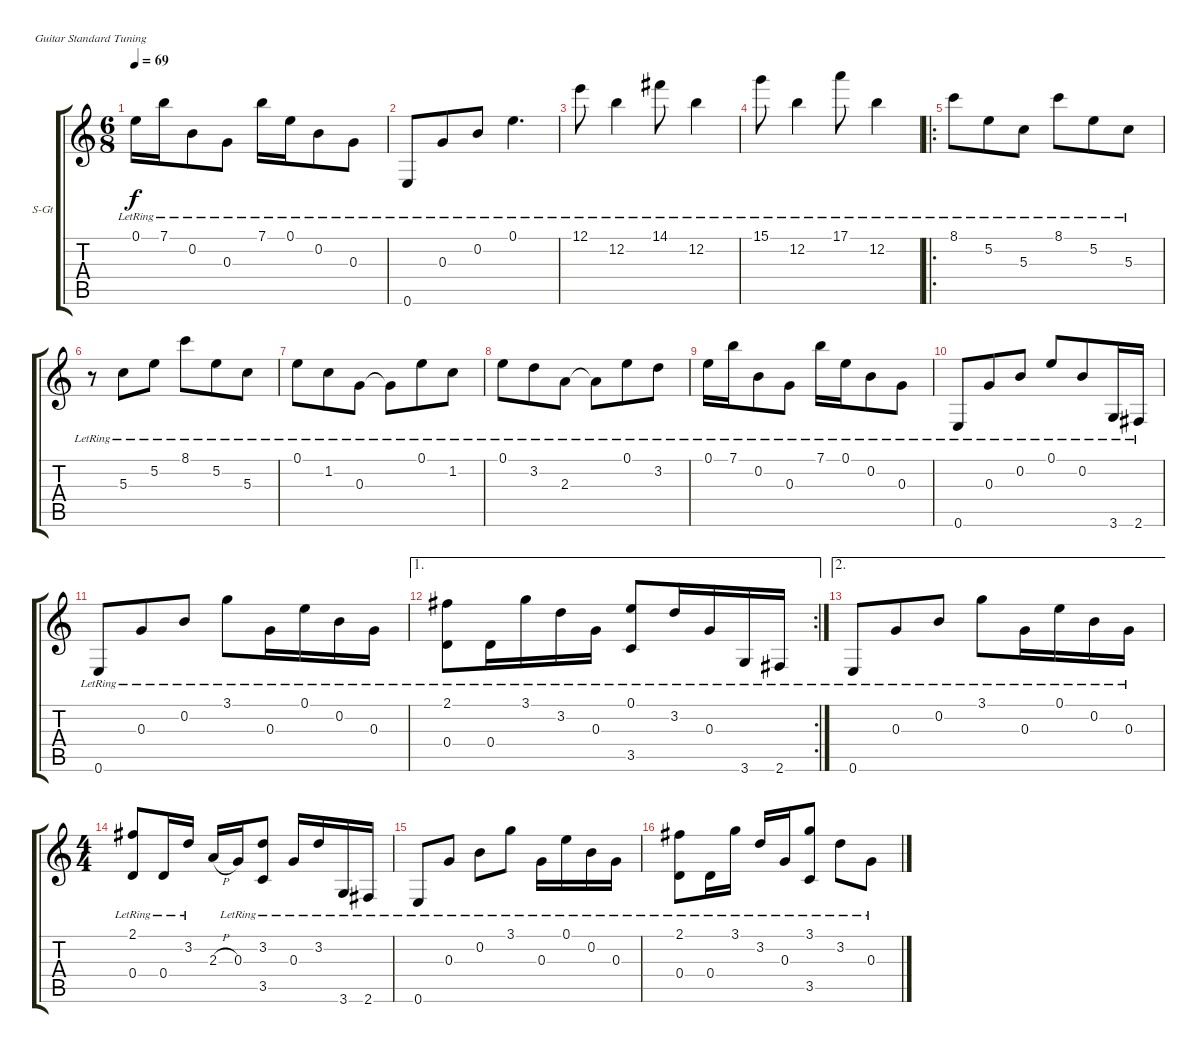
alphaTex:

\bracketExtendMode groupsimilarinstruments
\firstSystemTrackNameOrientation horizontal
\otherSystemsTrackNameOrientation horizontal
\track ("Guitar 1" "S-Gt") {instrument acousticguitarsteel}
\staff {score tabs}
\tuning (E4 B3 G3 D3 A2 E2)
\ts (6 8)
\tempo 69
\clef g2
\ks c
0.1{lr}.16{dy f} 7.1{lr}.16 0.2{lr}.8 0.3{lr}.8 7.1{lr}.16 0.1{lr}.16 0.2{lr}.8 0.3{lr}.8 |
0.6{lr}.8 0.3{lr}.8 0.2{lr}.8 0.1{lr}.4{d} |
12.1{lr}.8 12.2{lr}.4 14.1{lr}.8 12.2{lr}.4 |
15.1{lr}.8 12.2{lr}.4 17.1{lr}.8 12.2{lr}.4 |
\ro
8.1{lr}.8 5.2{lr}.8 5.3{lr}.8 8.1{lr}.8 5.2{lr}.8 5.3{lr}.8 |
r.8 5.3{lr}.8 5.2{lr}.8 8.1{lr}.8 5.2{lr}.8 5.3{lr}.8 |
0.1{lr}.8 1.2{lr}.8 0.3{lr}.8 0.3{lr t}.8 0.1{lr}.8 1.2{lr}.8 |
0.1{lr}.8 3.2{lr}.8 2.3{lr}.8 2.3{lr t}.8 0.1{lr}.8 3.2{lr}.8 |
0.1{lr}.16 7.1{lr}.16 0.2{lr}.8 0.3{lr}.8 7.1{lr}.16 0.1{lr}.16 0.2{lr}.8 0.3{lr}.8 |
0.6{lr}.8 0.3{lr}.8 0.2{lr}.8 0.1{lr}.8 0.2{lr}.8 3.6{lr}.16 2.6{lr}.16 |
0.6{lr}.8 0.3{lr}.8 0.2{lr}.8 3.1{lr}.8 0.3{lr}.16 0.1{lr}.16 0.2{lr}.16 0.3{lr}.16 |
\ae 1
\rc 2
(2.1{lr} 0.4{lr}).8 0.4{lr}.16 3.1{lr}.16 3.2{lr}.16 0.3{lr}.16 (0.1{lr} 3.5{lr}).8 3.2{lr}.16 0.3{lr}.16 3.6{lr}.16 2.6{lr}.16 |
\ae 2
0.6{lr}.8 0.3{lr}.8 0.2{lr}.8 3.1{lr}.8 0.3{lr}.16 0.1{lr}.16 0.2{lr}.16 0.3{lr}.16 |
\ts (4 4)
(2.1{lr} 0.4{lr}).8 0.4{lr}.16 3.2{lr}.16 2.3{h}.16 0.3{lr}.16 (3.2{lr} 3.5{lr}).8 0.3{lr}.16 3.2{lr}.16 3.6{lr}.16 2.6{lr}.16 |
0.6{lr}.8 0.3{lr}.8 0.2{lr}.8 3.1{lr}.8 0.3{lr}.16 0.1{lr}.16 0.2{lr}.16 0.3{lr}.16 |
(2.1{lr} 0.4{lr}).8 0.4{lr}.16 3.1{lr}.16 3.2{lr}.16 0.3{lr}.16 (3.1{lr} 3.5{lr}).8 3.2{lr}.8 0.3{lr}.8
